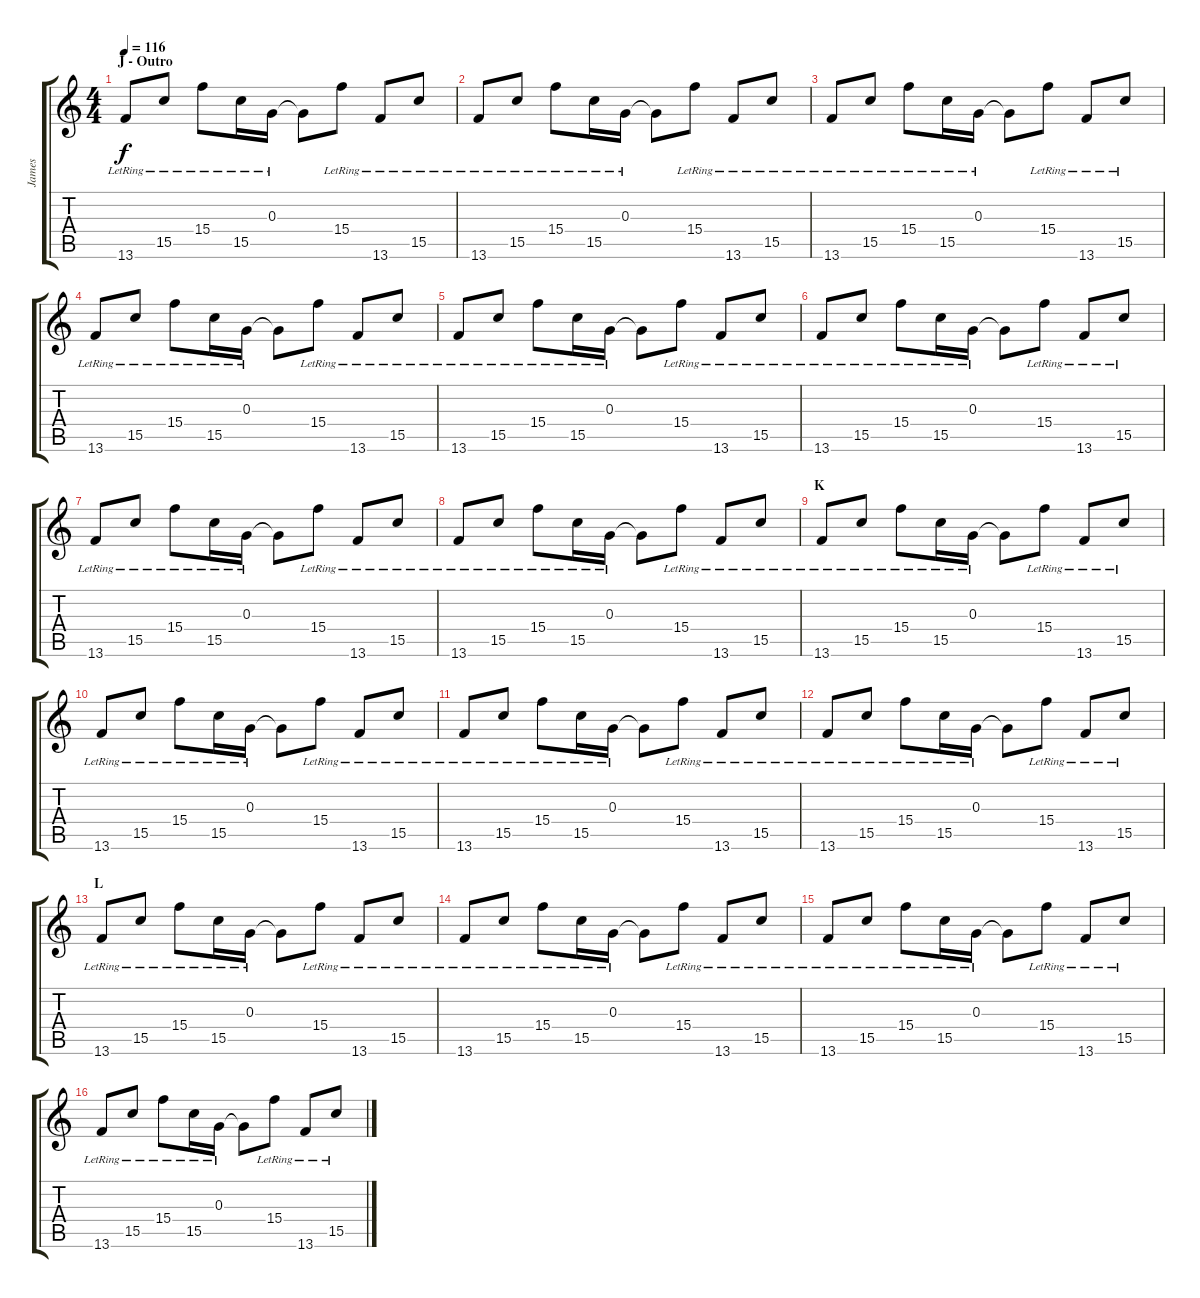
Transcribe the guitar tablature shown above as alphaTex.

\track ("James" "James") {instrument distortionguitar}
\staff {score tabs}
\tuning (E4 B3 G3 D3 A2 E2) {hide}
\ts (4 4)
\section ("" "J - Outro")
\tempo 116
\clef g2
\ks c
13.6{lr}.8{dy f instrument electricguitarclean} 15.5{lr}.8 15.4{lr}.8 15.5{lr}.16 0.3{lr}.16 0.3{t}.8 15.4{lr}.8 13.6{lr}.8 15.5{lr}.8 |
13.6{lr}.8 15.5{lr}.8 15.4{lr}.8 15.5{lr}.16 0.3{lr}.16 0.3{t}.8 15.4{lr}.8 13.6{lr}.8 15.5{lr}.8 |
13.6{lr}.8 15.5{lr}.8 15.4{lr}.8 15.5{lr}.16 0.3{lr}.16 0.3{t}.8 15.4{lr}.8 13.6{lr}.8 15.5{lr}.8 |
13.6{lr}.8 15.5{lr}.8 15.4{lr}.8 15.5{lr}.16 0.3{lr}.16 0.3{t}.8 15.4{lr}.8 13.6{lr}.8 15.5{lr}.8 |
13.6{lr}.8{instrument distortionguitar} 15.5{lr}.8 15.4{lr}.8 15.5{lr}.16 0.3{lr}.16 0.3{t}.8 15.4{lr}.8 13.6{lr}.8 15.5{lr}.8 |
13.6{lr}.8 15.5{lr}.8 15.4{lr}.8 15.5{lr}.16 0.3{lr}.16 0.3{t}.8 15.4{lr}.8 13.6{lr}.8 15.5{lr}.8 |
13.6{lr}.8 15.5{lr}.8 15.4{lr}.8 15.5{lr}.16 0.3{lr}.16 0.3{t}.8 15.4{lr}.8 13.6{lr}.8 15.5{lr}.8 |
13.6{lr}.8 15.5{lr}.8 15.4{lr}.8 15.5{lr}.16 0.3{lr}.16 0.3{t}.8 15.4{lr}.8 13.6{lr}.8 15.5{lr}.8 |
\section ("" "K")
13.6{lr}.8 15.5{lr}.8 15.4{lr}.8 15.5{lr}.16 0.3{lr}.16 0.3{t}.8 15.4{lr}.8 13.6{lr}.8 15.5{lr}.8 |
13.6{lr}.8 15.5{lr}.8 15.4{lr}.8 15.5{lr}.16 0.3{lr}.16 0.3{t}.8 15.4{lr}.8 13.6{lr}.8 15.5{lr}.8 |
13.6{lr}.8 15.5{lr}.8 15.4{lr}.8 15.5{lr}.16 0.3{lr}.16 0.3{t}.8 15.4{lr}.8 13.6{lr}.8 15.5{lr}.8 |
13.6{lr}.8 15.5{lr}.8 15.4{lr}.8 15.5{lr}.16 0.3{lr}.16 0.3{t}.8 15.4{lr}.8 13.6{lr}.8 15.5{lr}.8 |
\section ("" "L")
13.6{lr}.8 15.5{lr}.8 15.4{lr}.8 15.5{lr}.16 0.3{lr}.16 0.3{t}.8 15.4{lr}.8 13.6{lr}.8 15.5{lr}.8 |
13.6{lr}.8 15.5{lr}.8 15.4{lr}.8 15.5{lr}.16 0.3{lr}.16 0.3{t}.8 15.4{lr}.8 13.6{lr}.8 15.5{lr}.8 |
13.6{lr}.8 15.5{lr}.8 15.4{lr}.8 15.5{lr}.16 0.3{lr}.16 0.3{t}.8 15.4{lr}.8 13.6{lr}.8 15.5{lr}.8 |
13.6{lr}.8 15.5{lr}.8 15.4{lr}.8 15.5{lr}.16 0.3{lr}.16 0.3{t}.8 15.4{lr}.8 13.6{lr}.8 15.5{lr}.8
